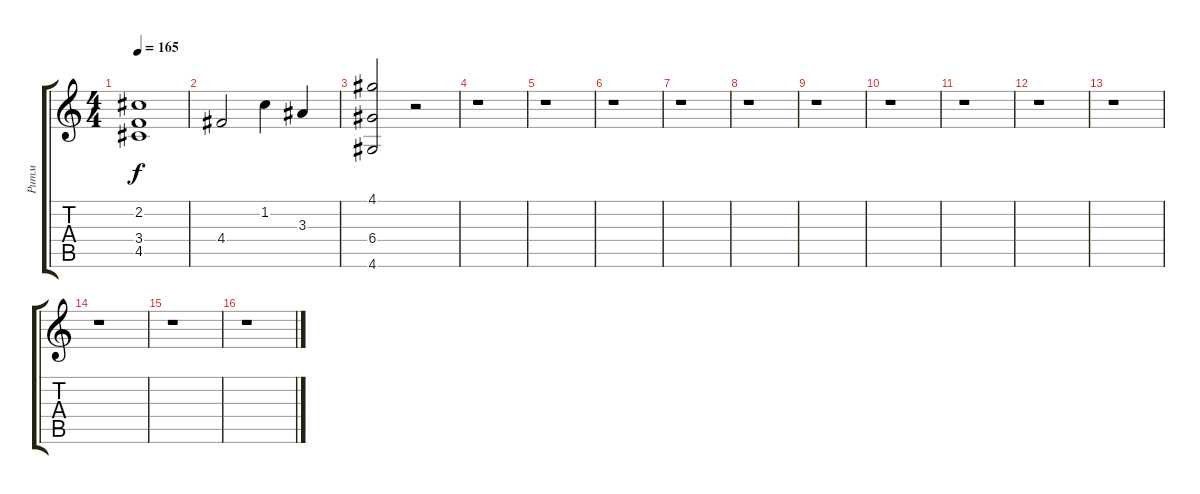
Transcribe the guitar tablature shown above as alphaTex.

\track ("Ритм" "Ритм") {instrument overdrivenguitar}
\staff {score tabs}
\tuning (E4 B3 G3 D3 A2 E2) {hide}
\ts (4 4)
\tempo 165
\clef g2
\ks c
(2.2 3.4 4.5).1{dy f} |
4.4.2 1.2.4 3.3.4 |
(4.1 6.4 4.6).2 r.2 |
r.1 |
r.1 |
r.1 |
r.1 |
r.1 |
r.1 |
r.1 |
r.1 |
r.1 |
r.1 |
r.1 |
r.1 |
r.1
